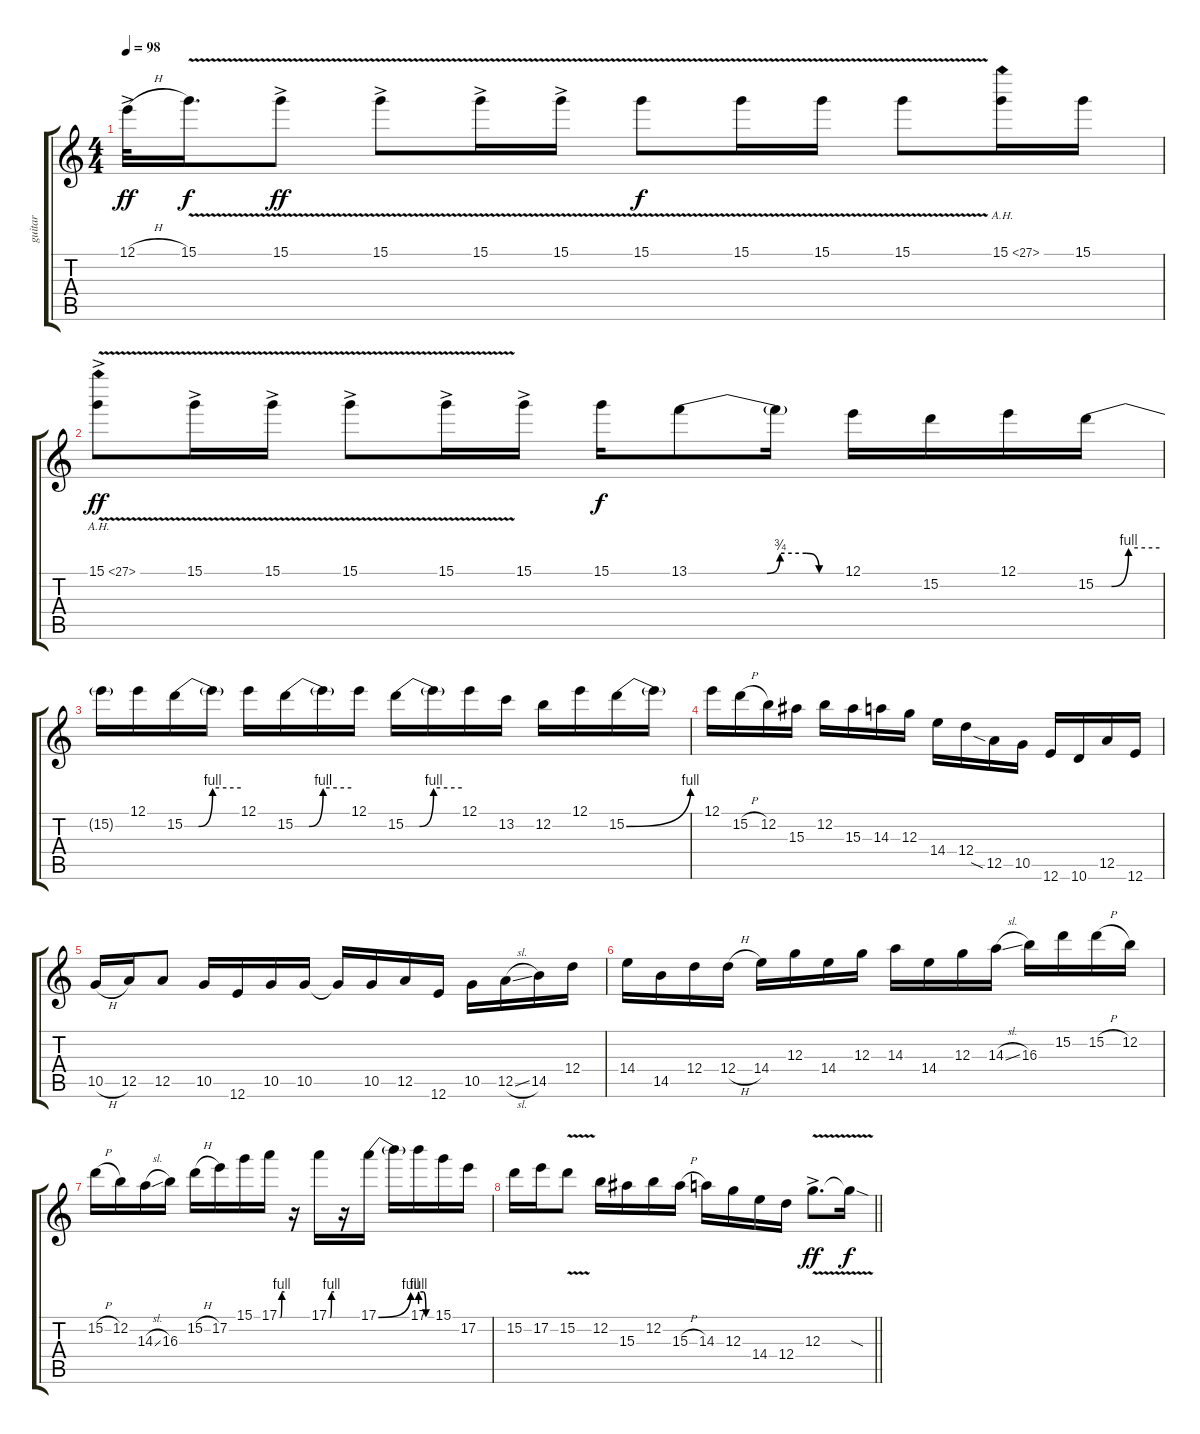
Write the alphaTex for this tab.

\track ("guitar" "guitar") {instrument electricguitarclean}
\staff {score tabs}
\tuning (E4 B3 G3 D3 A2 E2) {hide}
\ts (4 4)
\tempo 98
\clef g2
\ks c
12.1{h ac}.32{dy ff} 15.1{v}.16{d dy f} 15.1{v ac}.8{dy ff} 15.1{v ac}.8 15.1{v ac}.16 15.1{v ac}.16 15.1{v}.8{dy f} 15.1{v}.16 15.1{v}.16 15.1{v}.8 15.1{ah 12}.16 15.1.16 |
15.1{ah 12 v ac}.8{dy ff} 15.1{v ac}.16 15.1{v ac}.16 15.1{v ac}.8 15.1{v ac}.16 15.1{ac}.16 15.1.16{dy f} 13.1{be (custom 0 0 30 0 35 3 45 3 50 0 60 0)}.8 13.1{t}.16 12.1.16 15.2.16 12.1.16 15.2{be (custom 0 0 15 0 31 4 60 4)}.16 |
15.2{t}.16 12.1.16 15.2{be (custom 0 0 15 0 30 4 60 4)}.16 15.2{t}.16 12.1.16 15.2{be (custom 0 0 15 0 30 4 60 4)}.16 15.2{t}.16 12.1.16 15.2{be (custom 0 0 15 0 30 4 60 4)}.16 15.2{t}.16 12.1.16 13.2.16 12.2.16 12.1.16 15.2{be (bend 0 0 60 4)}.16 15.2{t}.16 |
12.1.16 15.2{h}.16 12.2.16 15.3.16 12.2.16 15.3.16 14.3.16 12.3.16 14.4.16 12.4.16 12.5{sia}.16 10.5.16 12.6.16 10.6.16 12.5.16 12.6.16 |
10.5{h}.16 12.5.16 12.5.8 10.5.16 12.6.16 10.5.16 10.5.16 10.5{t}.16 10.5.16 12.5.16 12.6.16 10.5.16 12.5{sl}.16 14.5.16 12.4.16 |
14.4.16 14.5.16 12.4.16 12.4{h}.16 14.4.16 12.3.16 14.4.16 12.3.16 14.3.16 14.4.16 12.3.16 14.3{sl}.16 16.3.16 15.2.16 15.2{h}.16 12.2.16 |
15.2{h}.16 12.2.16 14.3{sl}.16 16.3.16 15.2{h}.16 17.2.16 15.1.16 17.1{be (custom 0 0 15 0 30 4 60 4)}.16 r.16 17.1{be (custom 0 0 15 0 30 4 60 4)}.16 r.16 17.1{be (bend 0 0 60 4)}.16 17.1{t}.16 17.1{be (custom 0 4 15 4 30 0 60 0)}.16 15.1.16 17.2.16 |
\barLineRight lightlight
15.2.16 17.2.16 15.2{v}.8 12.2.16 15.3.16 12.2.16 15.3{h}.16 14.3.16 12.3.16 14.4.16 12.4.16 12.3{v ac}.8{d dy ff} 12.3{sod t}.16{dy f}
